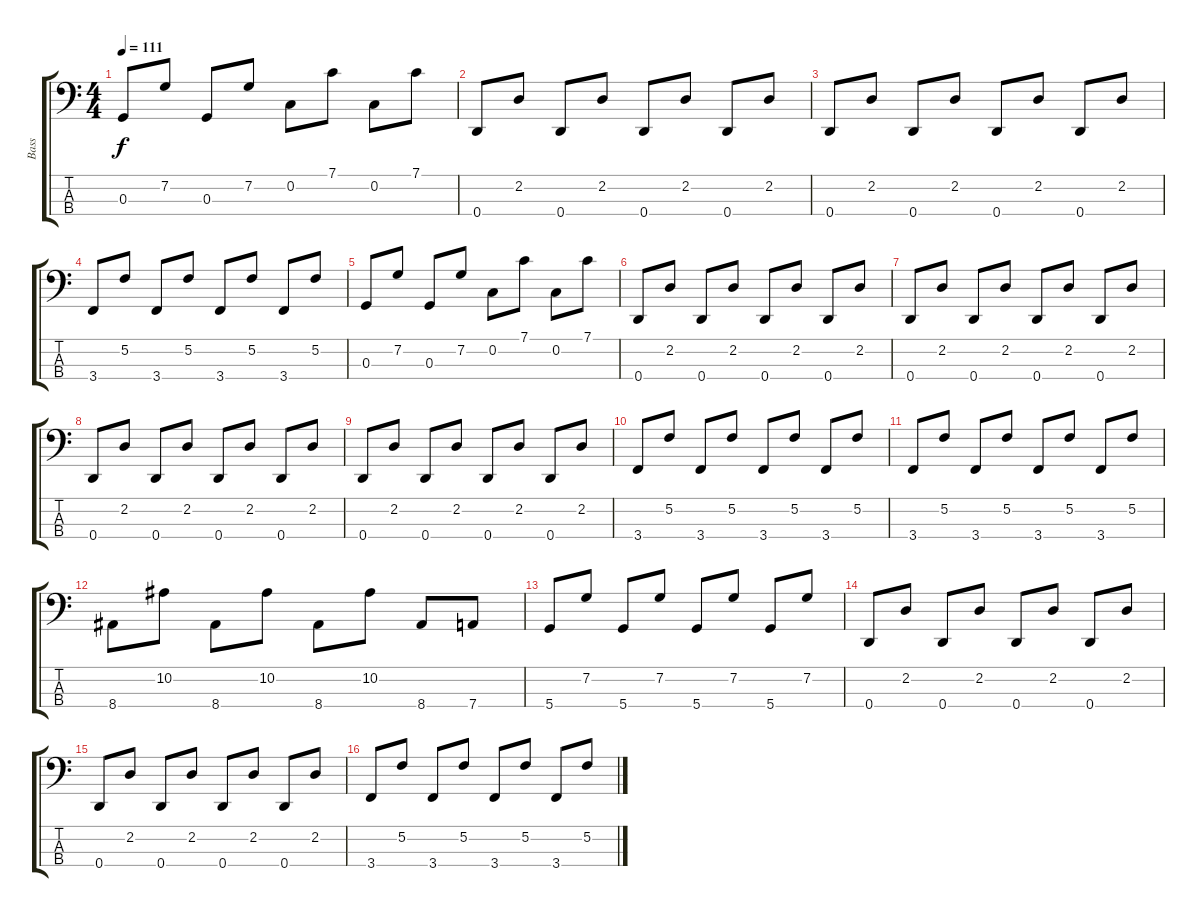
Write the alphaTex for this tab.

\track ("Bass" "Bass") {instrument synthbass1}
\staff {score tabs}
\tuning (F2 C2 G1 D1) {hide}
\ts (4 4)
\tempo 111
\clef f4
\ks c
0.3.8{dy f} 7.2.8 0.3.8 7.2.8 0.2.8 7.1.8 0.2.8 7.1.8 |
0.4.8 2.2.8 0.4.8 2.2.8 0.4.8 2.2.8 0.4.8 2.2.8 |
0.4.8 2.2.8 0.4.8 2.2.8 0.4.8 2.2.8 0.4.8 2.2.8 |
3.4.8 5.2.8 3.4.8 5.2.8 3.4.8 5.2.8 3.4.8 5.2.8 |
0.3.8 7.2.8 0.3.8 7.2.8 0.2.8 7.1.8 0.2.8 7.1.8 |
0.4.8 2.2.8 0.4.8 2.2.8 0.4.8 2.2.8 0.4.8 2.2.8 |
0.4.8 2.2.8 0.4.8 2.2.8 0.4.8 2.2.8 0.4.8 2.2.8 |
0.4.8 2.2.8 0.4.8 2.2.8 0.4.8 2.2.8 0.4.8 2.2.8 |
0.4.8 2.2.8 0.4.8 2.2.8 0.4.8 2.2.8 0.4.8 2.2.8 |
3.4.8 5.2.8 3.4.8 5.2.8 3.4.8 5.2.8 3.4.8 5.2.8 |
3.4.8 5.2.8 3.4.8 5.2.8 3.4.8 5.2.8 3.4.8 5.2.8 |
8.4.8 10.2.8 8.4.8 10.2.8 8.4.8 10.2.8 8.4.8 7.4.8 |
5.4.8 7.2.8 5.4.8 7.2.8 5.4.8 7.2.8 5.4.8 7.2.8 |
0.4.8 2.2.8 0.4.8 2.2.8 0.4.8 2.2.8 0.4.8 2.2.8 |
0.4.8 2.2.8 0.4.8 2.2.8 0.4.8 2.2.8 0.4.8 2.2.8 |
3.4.8 5.2.8 3.4.8 5.2.8 3.4.8 5.2.8 3.4.8 5.2.8
